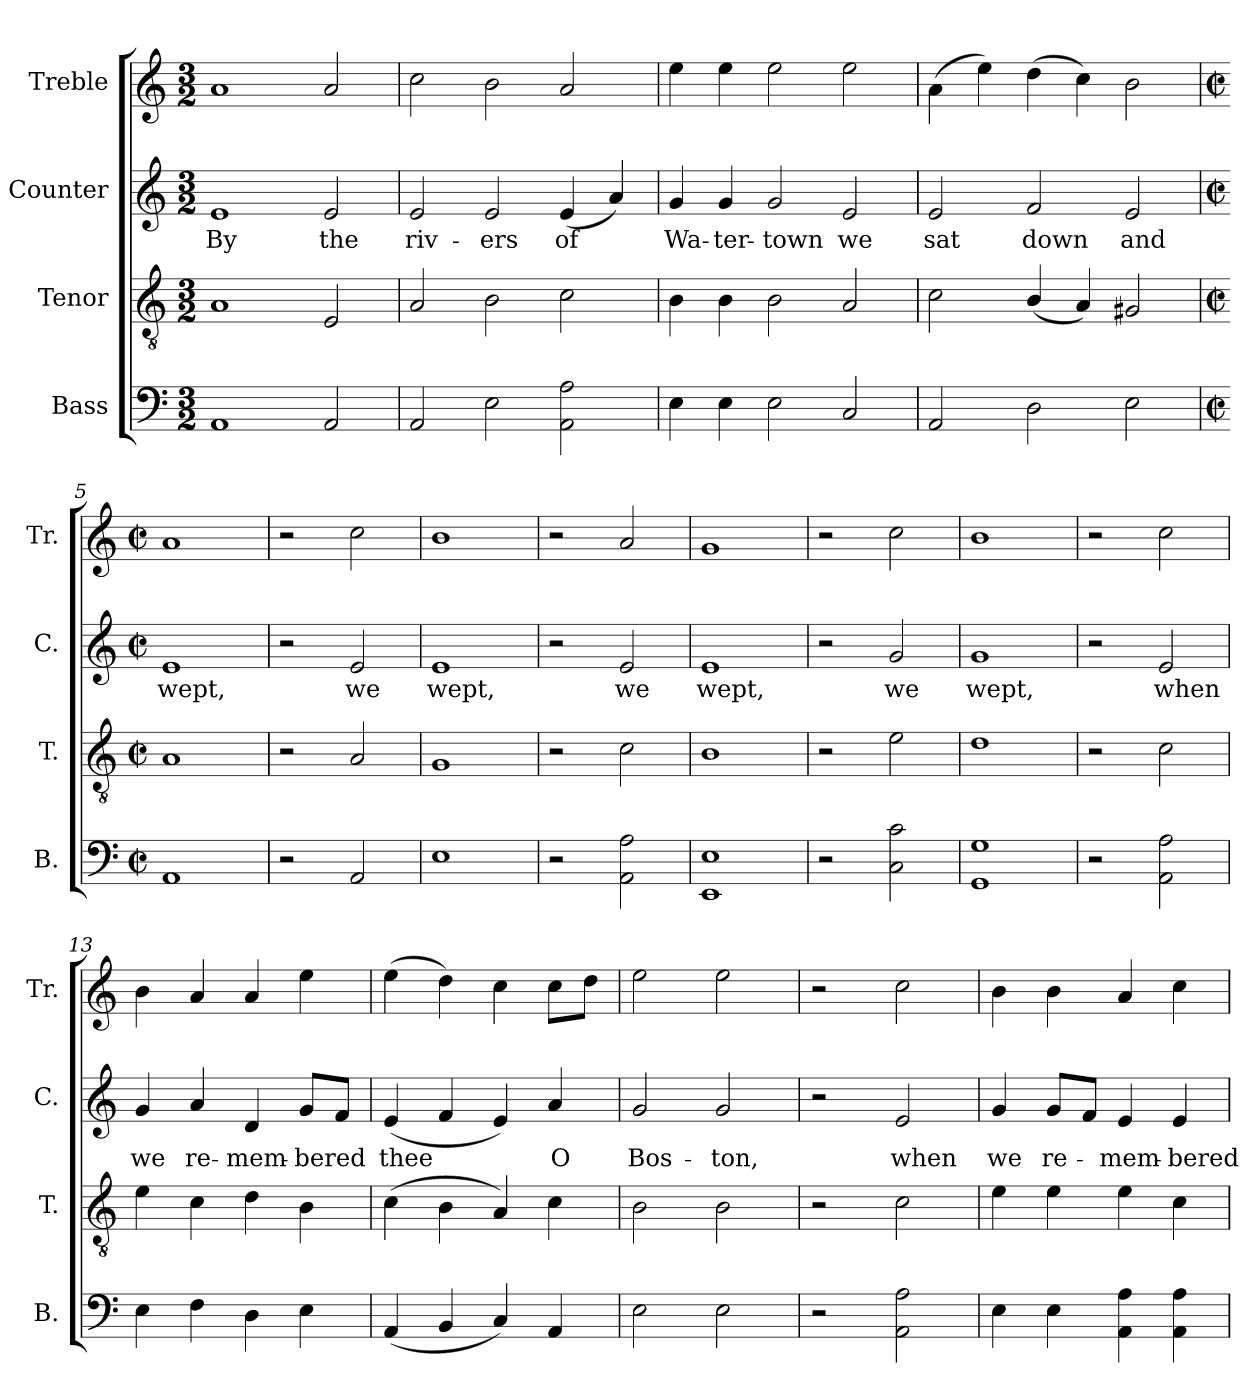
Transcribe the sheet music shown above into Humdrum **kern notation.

**kern	**kern	**kern	**text	**kern
*part4	*part3	*part2	*part2	*part1
*staff4	*staff3	*staff2	*staff2	*staff1
*I"Bass	*I"Tenor	*I"Counter	*	*I"Treble
*I'B.	*I'T.	*I'C.	*	*I'Tr.
*clefF4	*clefGv2	*clefG2	*	*clefG2
*k[]	*k[]	*k[]	*	*k[]
*M3/2	*M3/2	*M3/2	*	*M3/2
=1	=1	=1	=1	=1
1AA	1A	1e	By	1a
2AA/	2E/	2e/	the	2a/
=2	=2	=2	=2	=2
2AA/	2A/	2e/	riv-	2cc\
2E\	2B\	2e/	-ers	2b\
2AA\ 2A\	2c\	(4e/	of	2a/
.	.	4a/)	.	.
=3	=3	=3	=3	=3
4E\	4B\	4g/	Wa-	4ee\
4E\	4B\	4g/	-ter-	4ee\
2E\	2B\	2g/	-town	2ee\
2C/	2A/	2e/	we	2ee\
=4	=4	=4	=4	=4
2AA/	2c\	2e/	sat	(4a\
.	.	.	.	4ee\)
2D\	(4B/	2f/	down	(4dd\
.	4A/)	.	.	4cc\)
2E\	2G#X/	2e/	and	2b\
=5	=5	=5	=5	=5
*M4/4	*M4/4	*M4/4	*	*M4/4
*met(c|)	*met(c|)	*met(c|)	*	*met(c|)
1AA	1A	1e	wept,	1a
=6	=6	=6	=6	=6
2r	2r	2r	.	2r
2AA/	2A/	2e/	we	2cc\
=7	=7	=7	=7	=7
1E	1G	1e	wept,	1b
=8	=8	=8	=8	=8
2r	2r	2r	.	2r
2AA\ 2A\	2c\	2e/	we	2a/
=9	=9	=9	=9	=9
1EE 1E	1B	1e	wept,	1g
=10	=10	=10	=10	=10
2r	2r	2r	.	2r
2C\ 2c\	2e\	2g/	we	2cc\
=11	=11	=11	=11	=11
1GG 1G	1d	1g	wept,	1b
=12	=12	=12	=12	=12
2r	2r	2r	.	2r
2AA\ 2A\	2c\	2e/	when	2cc\
!!LO:LB:g=z
=13	=13	=13	=13	=13
4E\	4e\	4g/	we	4b\
4F\	4c\	4a/	re-	4a/
4D\	4d\	4d/	-mem-	4a/
4E\	4B\	8g/L	-bered	4ee\
.	.	8f/J	.	.
=14	=14	=14	=14	=14
(4AA/	(4c\	(4e/	thee	(4ee\
4BB/	4B\	4f/	.	4dd\)
4C/)	4A/)	4e/)	.	4cc\
4AA/	4c\	4a/	O	8cc\L
.	.	.	.	8dd\J
=15	=15	=15	=15	=15
2E\	2B\	2g/	Bos-	2ee\
2E\	2B\	2g/	-ton,	2ee\
=16	=16	=16	=16	=16
2r	2r	2r	.	2r
2AA\ 2A\	2c\	2e/	when	2cc\
=17	=17	=17	=17	=17
4E\	4e\	4g/	we	4b\
4E\	4e\	8g/L	re-	4b\
.	.	8f/J	.	.
4AA\ 4A\	4e\	4e/	-mem-	4a/
4AA\ 4A\	4c\	4e/	-bered	4cc\
=	=	=	=	=
*-	*-	*-	*-	*-
